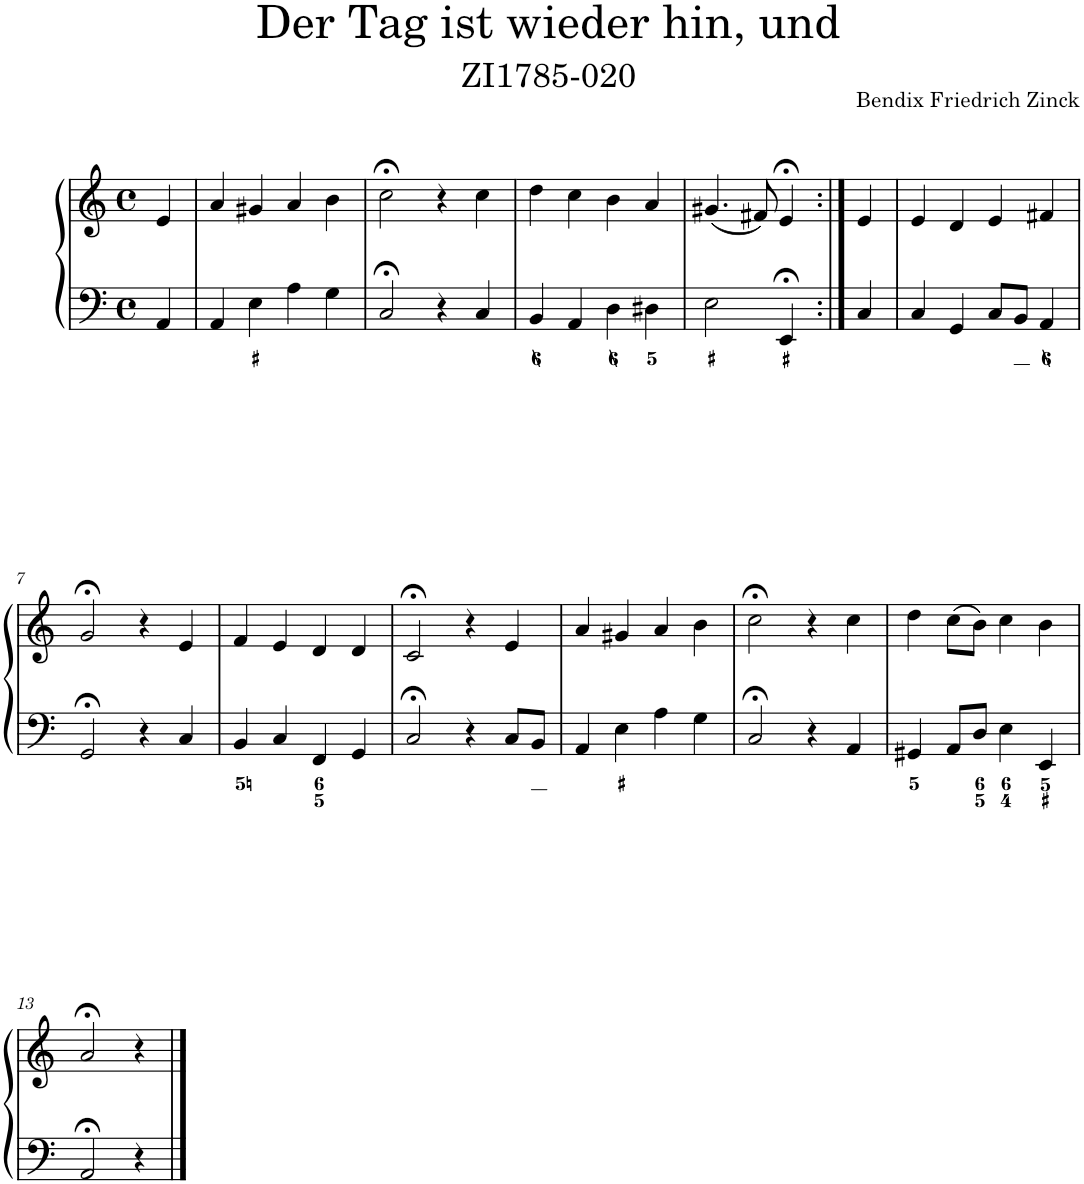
**kern	**kern
*part1	*part1
*staff2	*staff1
*I"Piano	*
*I'Pno.	*
*clefF4	*clefG2
*k[]	*k[]
*M4/4	*M4/4
*met(c)	*met(c)
=	=
4AA/	4e/
=1	=1
4AA/	4a/
4E\	4g#X/
4A\	4a/
4G\	4b\
=2	=2
2C;</	2cc;<\
4r	4r
4C/	4cc\
=3	=3
4BB/	4dd\
4AA/	4cc\
4D\	4b\
4D#X\	4a/
=4	=4
2E\	(4.g#X/
.	8f#X/)
4EE;</	4e;</
=5:|!	=5:|!
4C/	4e/
=6	=6
4C/	4e/
4GG/	4d/
8C/L	4e/
8BB/J	.
4AA/	4f#X/
!!LO:LB:g=z
=7	=7
2GG;</	2g;</
4r	4r
4C/	4e/
=8	=8
4BB/	4f/
4C/	4e/
4FF/	4d/
4GG/	4d/
=9	=9
2C;</	2c;</
4r	4r
8C/L	4e/
8BB/J	.
=10	=10
4AA/	4a/
4E\	4g#X/
4A\	4a/
4G\	4b\
=11	=11
2C;</	2cc;<\
4r	4r
4AA/	4cc\
=12	=12
4GG#X/	4dd\
8AA/L	(8cc\L
8D/J	8b\J)
4E\	4cc\
4EE/	4b\
!!LO:LB:g=z
=13	=13
2AA;</	2a;</
4r	4r
==	==
*-	*-
